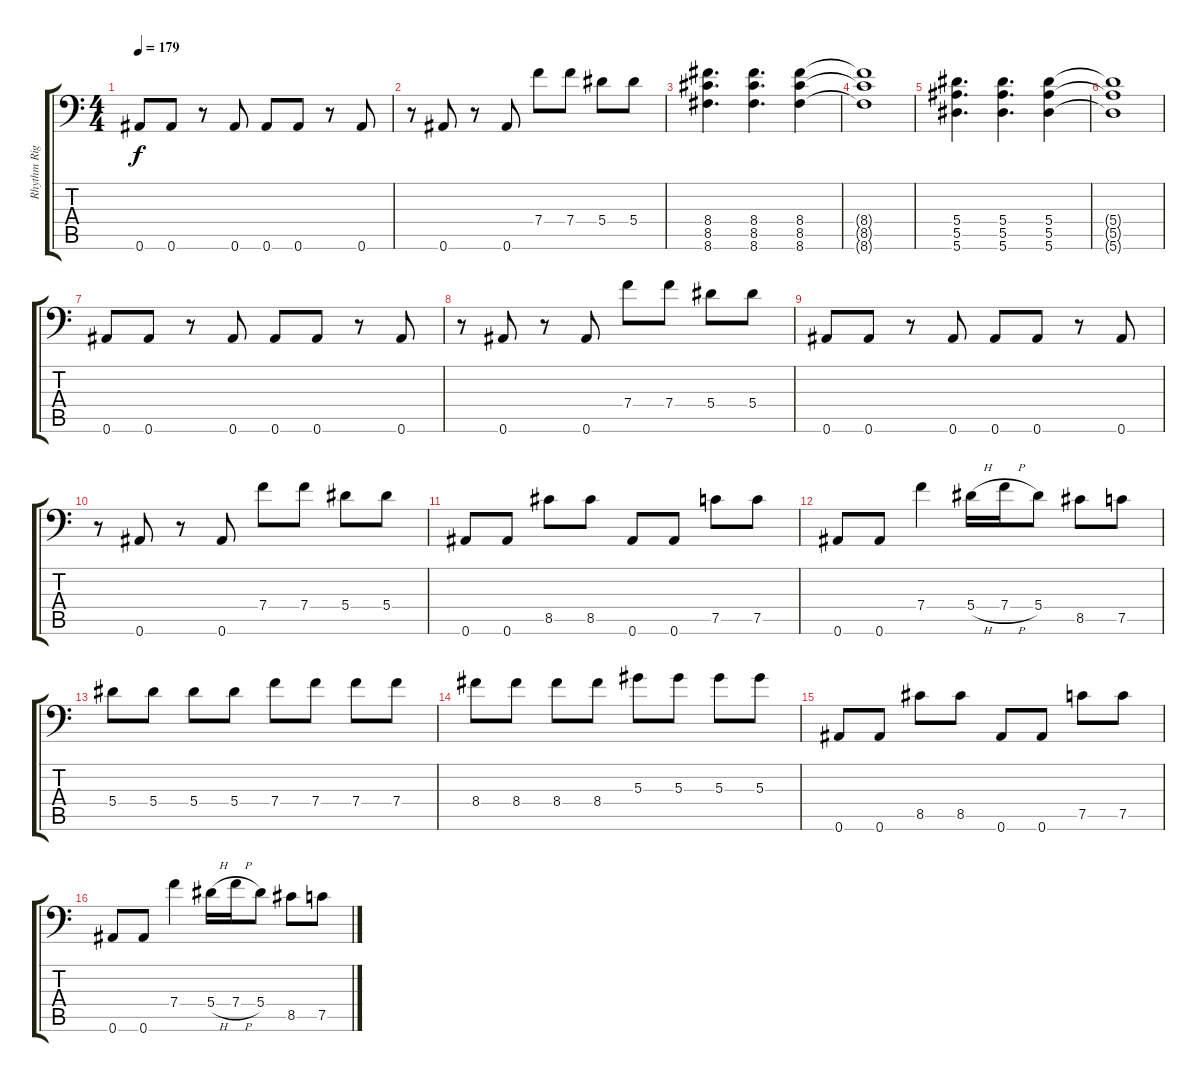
\track ("Rhythm Right" "Rhythm Rig") {instrument distortionguitar}
\staff {score tabs}
\tuning (C4 G3 Eb3 Bb2 F2 Bb1) {hide}
\ts (4 4)
\tempo 179
\clef f4
\ks c
0.6.8{dy f} 0.6.8 r.8 0.6.8 0.6.8 0.6.8 r.8 0.6.8 |
r.8 0.6.8 r.8 0.6.8 7.4.8 7.4.8 5.4.8 5.4.8 |
(8.4 8.5 8.6).4{d} (8.4 8.5 8.6).4{d} (8.4 8.5 8.6).4 |
(8.4{t} 8.5{t} 8.6{t}).1 |
(5.4 5.5 5.6).4{d} (5.4 5.5 5.6).4{d} (5.4 5.5 5.6).4 |
(5.4{t} 5.5{t} 5.6{t}).1 |
0.6.8 0.6.8 r.8 0.6.8 0.6.8 0.6.8 r.8 0.6.8 |
r.8 0.6.8 r.8 0.6.8 7.4.8 7.4.8 5.4.8 5.4.8 |
0.6.8 0.6.8 r.8 0.6.8 0.6.8 0.6.8 r.8 0.6.8 |
r.8 0.6.8 r.8 0.6.8 7.4.8 7.4.8 5.4.8 5.4.8 |
0.6.8 0.6.8 8.5.8 8.5.8 0.6.8 0.6.8 7.5.8 7.5.8 |
0.6.8 0.6.8 7.4.4 5.4{h}.16 7.4{h}.16 5.4.8 8.5.8 7.5.8 |
5.4.8 5.4.8 5.4.8 5.4.8 7.4.8 7.4.8 7.4.8 7.4.8 |
8.4.8 8.4.8 8.4.8 8.4.8 5.3.8 5.3.8 5.3.8 5.3.8 |
0.6.8 0.6.8 8.5.8 8.5.8 0.6.8 0.6.8 7.5.8 7.5.8 |
0.6.8 0.6.8 7.4.4 5.4{h}.16 7.4{h}.16 5.4.8 8.5.8 7.5.8
